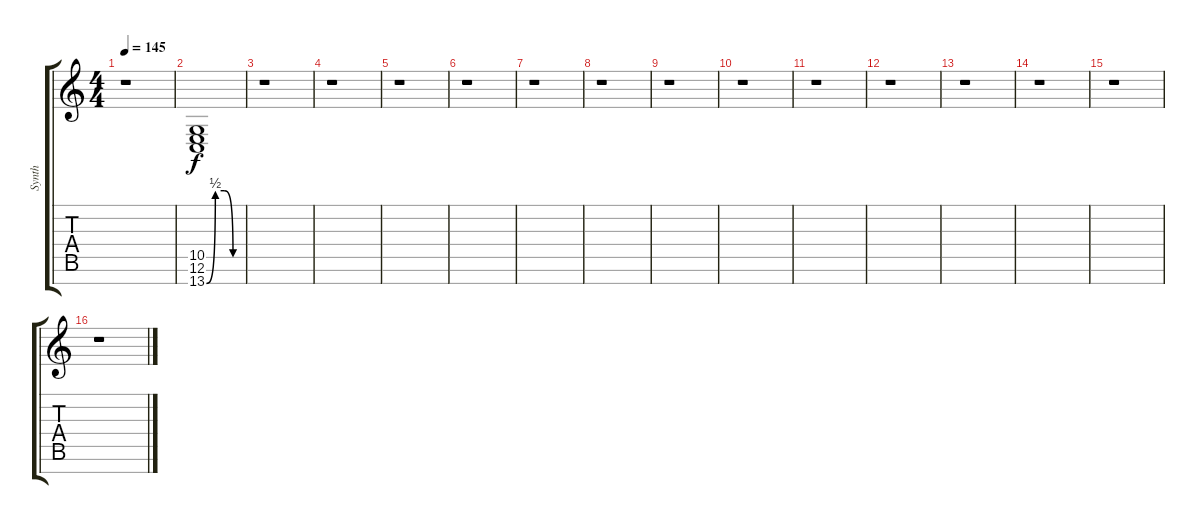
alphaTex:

\track ("Synth" "Synth") {instrument synthstrings1}
\staff {score tabs}
\tuning (E4 B3 G3 D3 A2 E2 B1) {hide}
\ts (4 4)
\tempo 145
\clef g2
\ks c
r.1{dy f} |
(10.5 12.6 13.7{be (custom 0 0 15 2 30 2 45 0 60 0)}).1{volume 16 instrument lead2sawtooth} |
r.1 |
r.1 |
r.1 |
r.1 |
r.1 |
r.1 |
r.1 |
r.1 |
r.1 |
r.1 |
r.1 |
r.1 |
r.1 |
r.1
